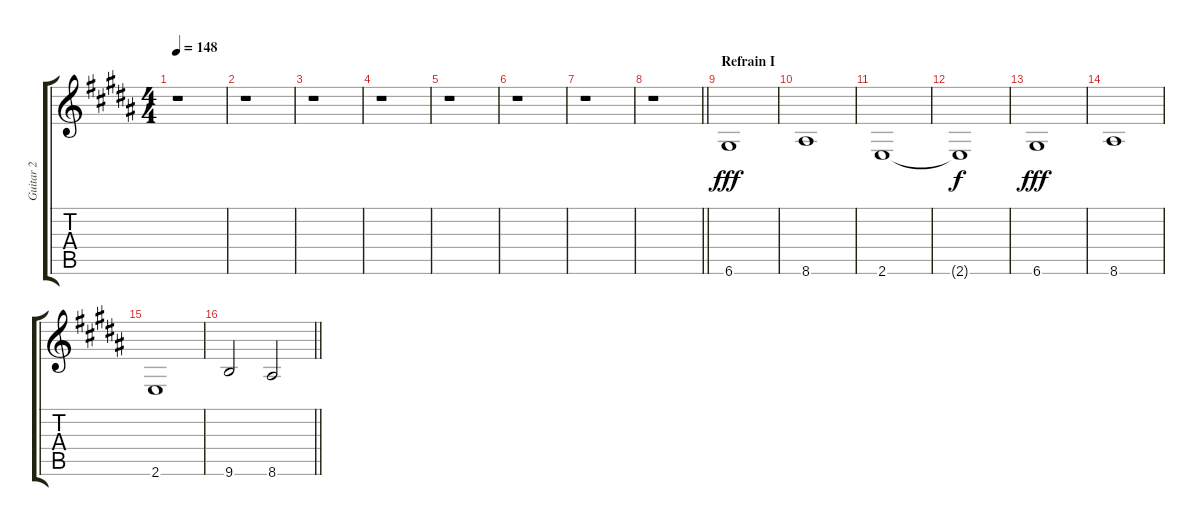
\track ("Guitar 2" "Guitar 2") {instrument distortionguitar}
\staff {score tabs}
\tuning (E4 B3 G3 D3 A2 D2) {hide}
\ts (4 4)
\tempo 148
\clef g2
\ks b
r.1{dy f} |
r.1 |
r.1 |
r.1 |
r.1 |
r.1 |
r.1 |
\barLineRight lightlight
r.1 |
\section ("" "Refrain I")
6.6.1{dy fff} |
8.6.1 |
2.6.1 |
2.6{t}.1{dy f} |
6.6.1{dy fff} |
8.6.1 |
2.6.1 |
\barLineRight lightlight
9.6.2 8.6.2
